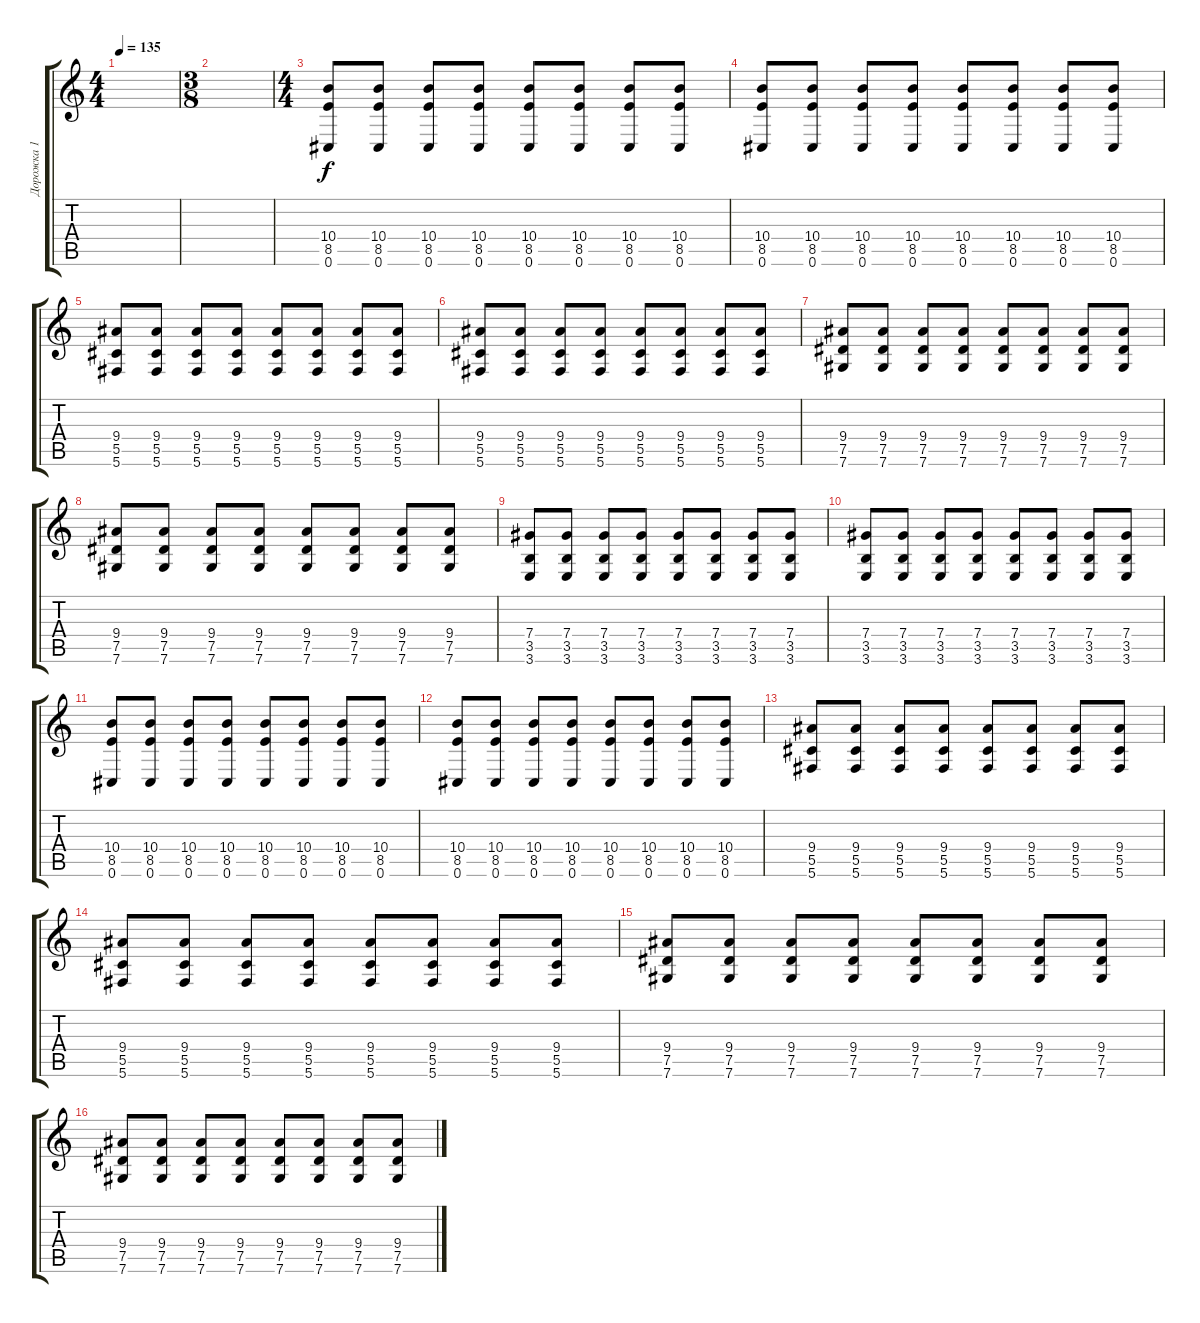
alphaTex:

\track ("Дорожка 1" "Дорожка 1") {instrument distortionguitar}
\staff {score tabs}
\tuning (Eb4 Bb3 Gb3 Db3 Ab2 Db2) {hide}
\ts (4 4)
\tempo 135
\clef g2
\ks c
|
\ts (3 8)
|
\ts (4 4)
(10.4 8.5 0.6).8 (10.4 8.5 0.6).8 (10.4 8.5 0.6).8 (10.4 8.5 0.6).8 (10.4 8.5 0.6).8 (10.4 8.5 0.6).8 (10.4 8.5 0.6).8 (10.4 8.5 0.6).8 |
(10.4 8.5 0.6).8 (10.4 8.5 0.6).8 (10.4 8.5 0.6).8 (10.4 8.5 0.6).8 (10.4 8.5 0.6).8 (10.4 8.5 0.6).8 (10.4 8.5 0.6).8 (10.4 8.5 0.6).8 |
(9.4 5.5 5.6).8 (9.4 5.5 5.6).8 (9.4 5.5 5.6).8 (9.4 5.5 5.6).8 (9.4 5.5 5.6).8 (9.4 5.5 5.6).8 (9.4 5.5 5.6).8 (9.4 5.5 5.6).8 |
(9.4 5.5 5.6).8 (9.4 5.5 5.6).8 (9.4 5.5 5.6).8 (9.4 5.5 5.6).8 (9.4 5.5 5.6).8 (9.4 5.5 5.6).8 (9.4 5.5 5.6).8 (9.4 5.5 5.6).8 |
(9.4 7.5 7.6).8 (9.4 7.5 7.6).8 (9.4 7.5 7.6).8 (9.4 7.5 7.6).8 (9.4 7.5 7.6).8 (9.4 7.5 7.6).8 (9.4 7.5 7.6).8 (9.4 7.5 7.6).8 |
(9.4 7.5 7.6).8 (9.4 7.5 7.6).8 (9.4 7.5 7.6).8 (9.4 7.5 7.6).8 (9.4 7.5 7.6).8 (9.4 7.5 7.6).8 (9.4 7.5 7.6).8 (9.4 7.5 7.6).8 |
(7.4 3.5 3.6).8 (7.4 3.5 3.6).8 (7.4 3.5 3.6).8 (7.4 3.5 3.6).8 (7.4 3.5 3.6).8 (7.4 3.5 3.6).8 (7.4 3.5 3.6).8 (7.4 3.5 3.6).8 |
(7.4 3.5 3.6).8 (7.4 3.5 3.6).8 (7.4 3.5 3.6).8 (7.4 3.5 3.6).8 (7.4 3.5 3.6).8 (7.4 3.5 3.6).8 (7.4 3.5 3.6).8 (7.4 3.5 3.6).8 |
(10.4 8.5 0.6).8 (10.4 8.5 0.6).8 (10.4 8.5 0.6).8 (10.4 8.5 0.6).8 (10.4 8.5 0.6).8 (10.4 8.5 0.6).8 (10.4 8.5 0.6).8 (10.4 8.5 0.6).8 |
(10.4 8.5 0.6).8 (10.4 8.5 0.6).8 (10.4 8.5 0.6).8 (10.4 8.5 0.6).8 (10.4 8.5 0.6).8 (10.4 8.5 0.6).8 (10.4 8.5 0.6).8 (10.4 8.5 0.6).8 |
(9.4 5.5 5.6).8 (9.4 5.5 5.6).8 (9.4 5.5 5.6).8 (9.4 5.5 5.6).8 (9.4 5.5 5.6).8 (9.4 5.5 5.6).8 (9.4 5.5 5.6).8 (9.4 5.5 5.6).8 |
(9.4 5.5 5.6).8 (9.4 5.5 5.6).8 (9.4 5.5 5.6).8 (9.4 5.5 5.6).8 (9.4 5.5 5.6).8 (9.4 5.5 5.6).8 (9.4 5.5 5.6).8 (9.4 5.5 5.6).8 |
(9.4 7.5 7.6).8 (9.4 7.5 7.6).8 (9.4 7.5 7.6).8 (9.4 7.5 7.6).8 (9.4 7.5 7.6).8 (9.4 7.5 7.6).8 (9.4 7.5 7.6).8 (9.4 7.5 7.6).8 |
(9.4 7.5 7.6).8 (9.4 7.5 7.6).8 (9.4 7.5 7.6).8 (9.4 7.5 7.6).8 (9.4 7.5 7.6).8 (9.4 7.5 7.6).8 (9.4 7.5 7.6).8 (9.4 7.5 7.6).8
